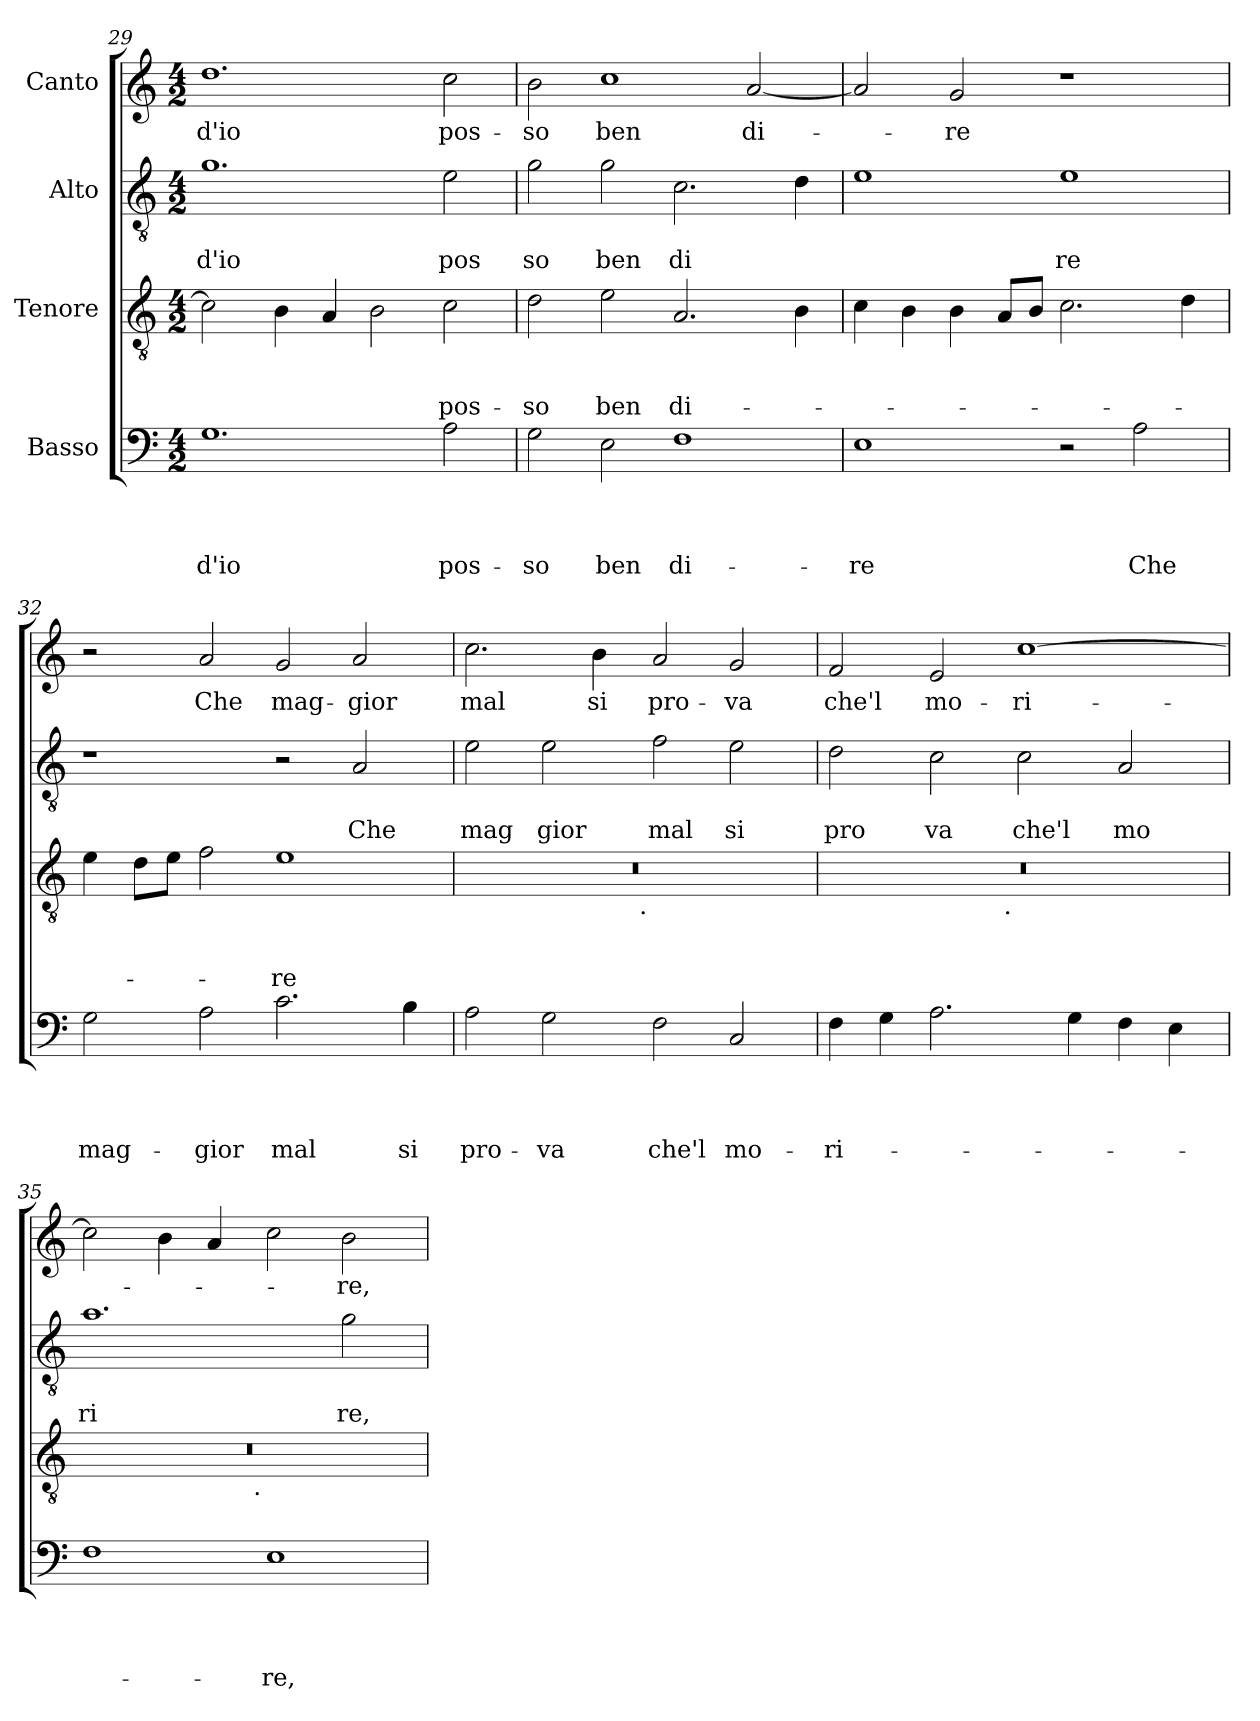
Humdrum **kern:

**kern	**text	**text	**text	**text	**kern	**text	**text	**text	**kern	**text	**text	**kern	**text
*part4	*part4	*part4	*part4	*part4	*part3	*part3	*part3	*part3	*part2	*part2	*part2	*part1	*part1
*staff4	*staff4	*staff4	*staff4	*staff4	*staff3	*staff3	*staff3	*staff3	*staff2	*staff2	*staff2	*staff1	*staff1
*I"Basso	*	*	*	*	*I"Tenore	*	*	*	*I"Alto	*	*	*I"Canto	*
*clefF4	*	*	*	*	*clefGv2	*	*	*	*clefGv2	*	*	*clefG2	*
*k[]	*	*	*	*	*k[]	*	*	*	*k[]	*	*	*k[]	*
*C:	*	*	*	*	*C:	*	*	*	*C:	*	*	*C:	*
*M4/2	*	*	*	*	*M4/2	*	*	*	*M4/2	*	*	*M4/2	*
=29	=29	=29	=29	=29	=29	=29	=29	=29	=29	=29	=29	=29	=29
!	!	!	!	!LO:LY:b	!	!	!	!	!	!	!LO:LY:b	!	!LO:LY:b
1.G	.	.	.	-d'io	2c\]	.	.	.	1.g	.	d'io	1.dd	-d'io
.	.	.	.	.	4B\	.	.	.	.	.	.	.	.
.	.	.	.	.	4A/	.	.	.	.	.	.	.	.
.	.	.	.	.	2B\	.	.	.	.	.	.	.	.
!	!	!	!	!LO:LY:b	!	!	!	!LO:LY:b	!	!	!LO:LY:b	!	!LO:LY:b
2A\	.	.	.	pos-	2c\	.	.	pos-	2e\	.	pos	2cc\	pos-
=30	=30	=30	=30	=30	=30	=30	=30	=30	=30	=30	=30	=30	=30
!	!	!	!	!LO:LY:b	!	!	!	!LO:LY:b	!	!	!LO:LY:b	!	!LO:LY:b
2G\	.	.	.	-so	2d\	.	.	-so	2g\	.	so	2b\	-so
!	!	!	!	!LO:LY:b	!	!	!	!LO:LY:b	!	!	!LO:LY:b	!	!LO:LY:b
2E\	.	.	.	ben	2e\	.	.	ben	2g\	.	ben	1cc	ben
!	!	!	!	!LO:LY:b	!	!	!	!LO:LY:b	!	!	!LO:LY:b	!	!
1F	.	.	.	di-	2.A/	.	.	di-	2.c\	.	di	.	.
!	!	!	!	!	!	!	!	!	!	!	!	!	!LO:LY:b
.	.	.	.	.	.	.	.	.	.	.	.	[<2a/	di-
.	.	.	.	.	4B\	.	.	.	4d\	.	.	.	.
!!LO:LB:g=z
=31	=31	=31	=31	=31	=31	=31	=31	=31	=31	=31	=31	=31	=31
!	!	!	!	!LO:LY:b	!	!	!	!	!	!	!	!	!
1E	.	.	.	-re	4c\	.	.	.	1e	.	.	2a/]	.
.	.	.	.	.	4B\	.	.	.	.	.	.	.	.
!	!	!	!	!	!	!	!	!	!	!	!	!	!LO:LY:b
.	.	.	.	.	4B\	.	.	.	.	.	.	2g/	-re
.	.	.	.	.	8A/L	.	.	.	.	.	.	.	.
.	.	.	.	.	8B/J	.	.	.	.	.	.	.	.
!	!	!	!	!	!	!	!	!	!	!	!LO:LY:b	!	!
2r	.	.	.	.	2.c\	.	.	.	1e	.	re	1r	.
!	!	!	!	!LO:LY:b	!	!	!	!	!	!	!	!	!
2A\	.	.	.	Che	.	.	.	.	.	.	.	.	.
.	.	.	.	.	4d\	.	.	.	.	.	.	.	.
=32	=32	=32	=32	=32	=32	=32	=32	=32	=32	=32	=32	=32	=32
!	!	!	!	!LO:LY:b	!	!	!	!	!	!	!	!	!
2G\	.	.	.	mag-	4e\	.	.	.	1r	.	.	2r	.
.	.	.	.	.	8d\L	.	.	.	.	.	.	.	.
.	.	.	.	.	8e\J	.	.	.	.	.	.	.	.
!	!	!	!	!LO:LY:b	!	!	!	!	!	!	!	!	!LO:LY:b
2A\	.	.	.	-gior	2f\	.	.	.	.	.	.	2a/	Che
!	!	!	!	!LO:LY:b	!	!	!	!LO:LY:b	!	!	!	!	!LO:LY:b
2.c\	.	.	.	mal	1e	.	.	-re	2r	.	.	2g/	mag-
!	!	!	!	!	!	!	!	!	!	!	!LO:LY:b	!	!LO:LY:b
.	.	.	.	.	.	.	.	.	2A/	.	Che	2a/	-gior
!	!	!	!	!LO:LY:b	!	!	!	!	!	!	!	!	!
4B\	.	.	.	si	.	.	.	.	.	.	.	.	.
=33	=33	=33	=33	=33	=33	=33	=33	=33	=33	=33	=33	=33	=33
!	!	!	!	!LO:LY:b	!	!	!	!	!	!	!LO:LY:b	!	!LO:LY:b
*	*	*	*	*	*^	*	*	*	*	*	*	*	*
2A\	.	.	.	pro-	0r	2ryy	.	.	.	2e\	.	mag	2.cc\	mal
!	!	!	!	!LO:LY:b	!	!	!	!	!	!	!	!LO:LY:b	!	!
2G\	.	.	.	-va	.	4...ryy	.	.	.	2e\	.	gior	.	.
!	!	!	!	!	!	!	!	!	!	!	!	!	!	!LO:LY:b
.	.	.	.	.	.	.	.	.	.	.	.	.	4b\	si
!	!	!	!	!	!	!LO:TX:b:t=.	!	!	!	!	!	!	!	!
.	.	.	.	.	.	1ryy	.	.	.	.	.	.	.	.
!	!	!	!	!LO:LY:b	!	!	!	!	!	!	!	!LO:LY:b	!	!LO:LY:b
2F\	.	.	.	che'l	.	.	.	.	.	2f\	.	mal	2a/	pro-
!	!	!	!	!LO:LY:b	!	!	!	!	!	!	!	!LO:LY:b	!	!LO:LY:b
2C/	.	.	.	mo-	.	.	.	.	.	2e\	.	si	2g/	-va
.	.	.	.	.	.	32ryy	.	.	.	.	.	.	.	.
=34	=34	=34	=34	=34	=34	=34	=34	=34	=34	=34	=34	=34	=34	=34
!	!	!	!	!LO:LY:b	!	!	!	!	!	!	!	!LO:LY:b	!	!LO:LY:b
4F\	.	.	.	-ri-	0r	2ryy	.	.	.	2d\	.	pro	2f/	che'l
4G\	.	.	.	.	.	.	.	.	.	.	.	.	.	.
!	!	!	!	!	!	!	!	!	!	!	!	!LO:LY:b	!	!LO:LY:b
2.A\	.	.	.	.	.	4...ryy	.	.	.	2c\	.	va	2e/	mo-
!	!	!	!	!	!	!LO:TX:b:t=.	!	!	!	!	!	!	!	!
.	.	.	.	.	.	1ryy	.	.	.	.	.	.	.	.
!	!	!	!	!	!	!	!	!	!	!	!	!LO:LY:b	!	!LO:LY:b
.	.	.	.	.	.	.	.	.	.	2c\	.	che'l	[>1cc	-ri-
4G\	.	.	.	.	.	.	.	.	.	.	.	.	.	.
!	!	!	!	!	!	!	!	!	!	!	!	!LO:LY:b	!	!
4F\	.	.	.	.	.	.	.	.	.	2A/	.	mo	.	.
4E\	.	.	.	.	.	.	.	.	.	.	.	.	.	.
.	.	.	.	.	.	32ryy	.	.	.	.	.	.	.	.
=35	=35	=35	=35	=35	=35	=35	=35	=35	=35	=35	=35	=35	=35	=35
!	!	!	!	!	!	!	!	!	!	!	!	!LO:LY:b	!	!
1F	.	.	.	.	0r	2ryy	.	.	.	1.a	.	ri	2cc\]	.
.	.	.	.	.	.	4...ryy	.	.	.	.	.	.	4b\	.
.	.	.	.	.	.	.	.	.	.	.	.	.	4a/	.
!	!	!	!	!	!	!LO:TX:b:t=.	!	!	!	!	!	!	!	!
.	.	.	.	.	.	1ryy	.	.	.	.	.	.	.	.
!	!	!	!	!LO:LY:b	!	!	!	!	!	!	!	!	!	!
1E	.	.	.	-re,	.	.	.	.	.	.	.	.	2cc\	.
!	!	!	!	!	!	!	!	!	!	!	!	!LO:LY:b	!	!LO:LY:b
.	.	.	.	.	.	.	.	.	.	2g\	.	re,	2b\	-re,
.	.	.	.	.	.	32ryy	.	.	.	.	.	.	.	.
*	*	*	*	*	*v	*v	*	*	*	*	*	*	*	*
=	=	=	=	=	=	=	=	=	=	=	=	=	=
*-	*-	*-	*-	*-	*-	*-	*-	*-	*-	*-	*-	*-	*-
